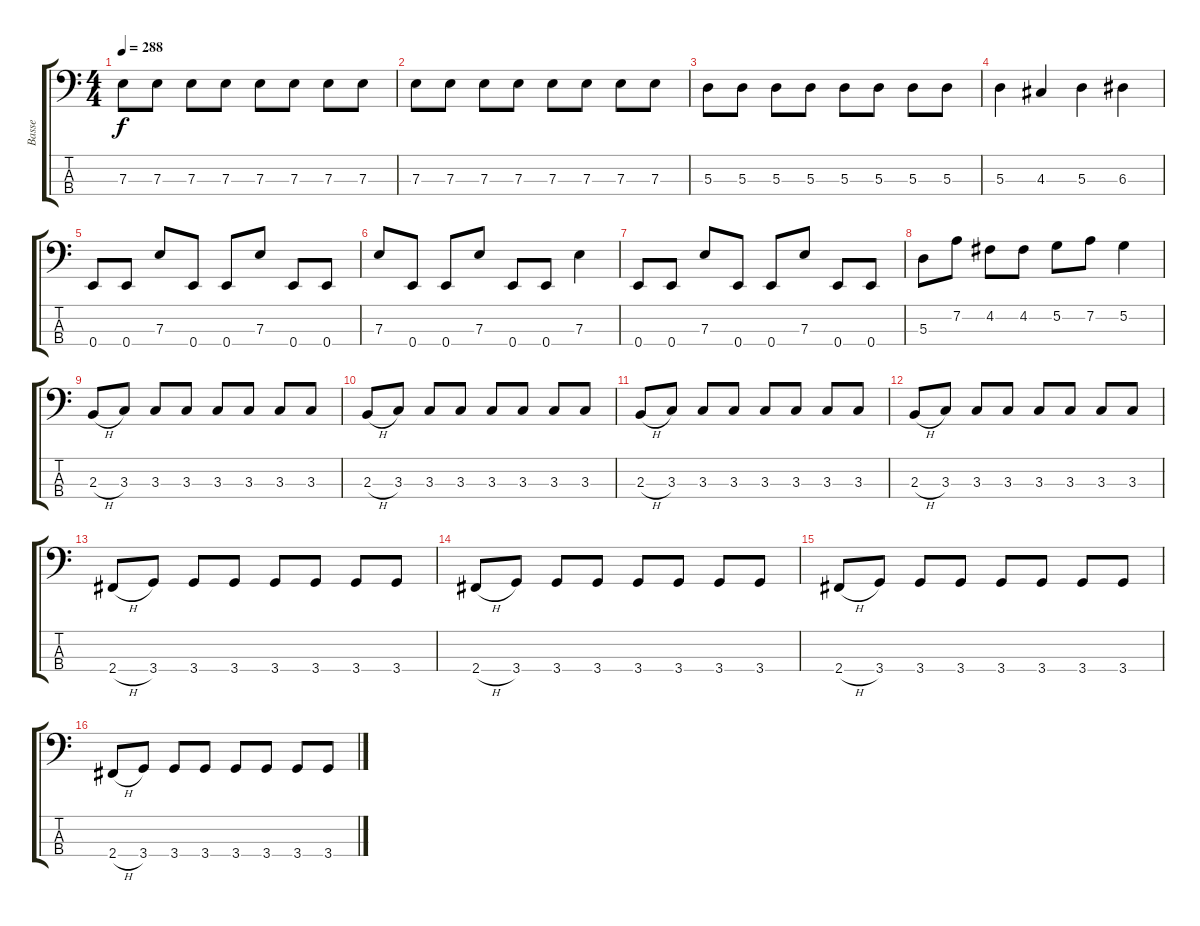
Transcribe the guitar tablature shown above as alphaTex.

\track ("Basse" "Basse") {instrument electricbassfinger}
\staff {score tabs}
\tuning (G2 D2 A1 E1) {hide}
\ts (4 4)
\tempo 288
\clef f4
\ks c
7.3.8{dy f} 7.3.8 7.3.8 7.3.8 7.3.8 7.3.8 7.3.8 7.3.8 |
7.3.8 7.3.8 7.3.8 7.3.8 7.3.8 7.3.8 7.3.8 7.3.8 |
5.3.8 5.3.8 5.3.8 5.3.8 5.3.8 5.3.8 5.3.8 5.3.8 |
5.3.4 4.3.4 5.3.4 6.3.4 |
0.4.8 0.4.8 7.3.8 0.4.8 0.4.8 7.3.8 0.4.8 0.4.8 |
7.3.8 0.4.8 0.4.8 7.3.8 0.4.8 0.4.8 7.3.4 |
0.4.8 0.4.8 7.3.8 0.4.8 0.4.8 7.3.8 0.4.8 0.4.8 |
5.3.8 7.2.8 4.2.8 4.2.8 5.2.8 7.2.8 5.2.4 |
2.3{h}.8 3.3.8 3.3.8 3.3.8 3.3.8 3.3.8 3.3.8 3.3.8 |
2.3{h}.8 3.3.8 3.3.8 3.3.8 3.3.8 3.3.8 3.3.8 3.3.8 |
2.3{h}.8 3.3.8 3.3.8 3.3.8 3.3.8 3.3.8 3.3.8 3.3.8 |
2.3{h}.8 3.3.8 3.3.8 3.3.8 3.3.8 3.3.8 3.3.8 3.3.8 |
2.4{h}.8 3.4.8 3.4.8 3.4.8 3.4.8 3.4.8 3.4.8 3.4.8 |
2.4{h}.8 3.4.8 3.4.8 3.4.8 3.4.8 3.4.8 3.4.8 3.4.8 |
2.4{h}.8 3.4.8 3.4.8 3.4.8 3.4.8 3.4.8 3.4.8 3.4.8 |
2.4{h}.8 3.4.8 3.4.8 3.4.8 3.4.8 3.4.8 3.4.8 3.4.8
